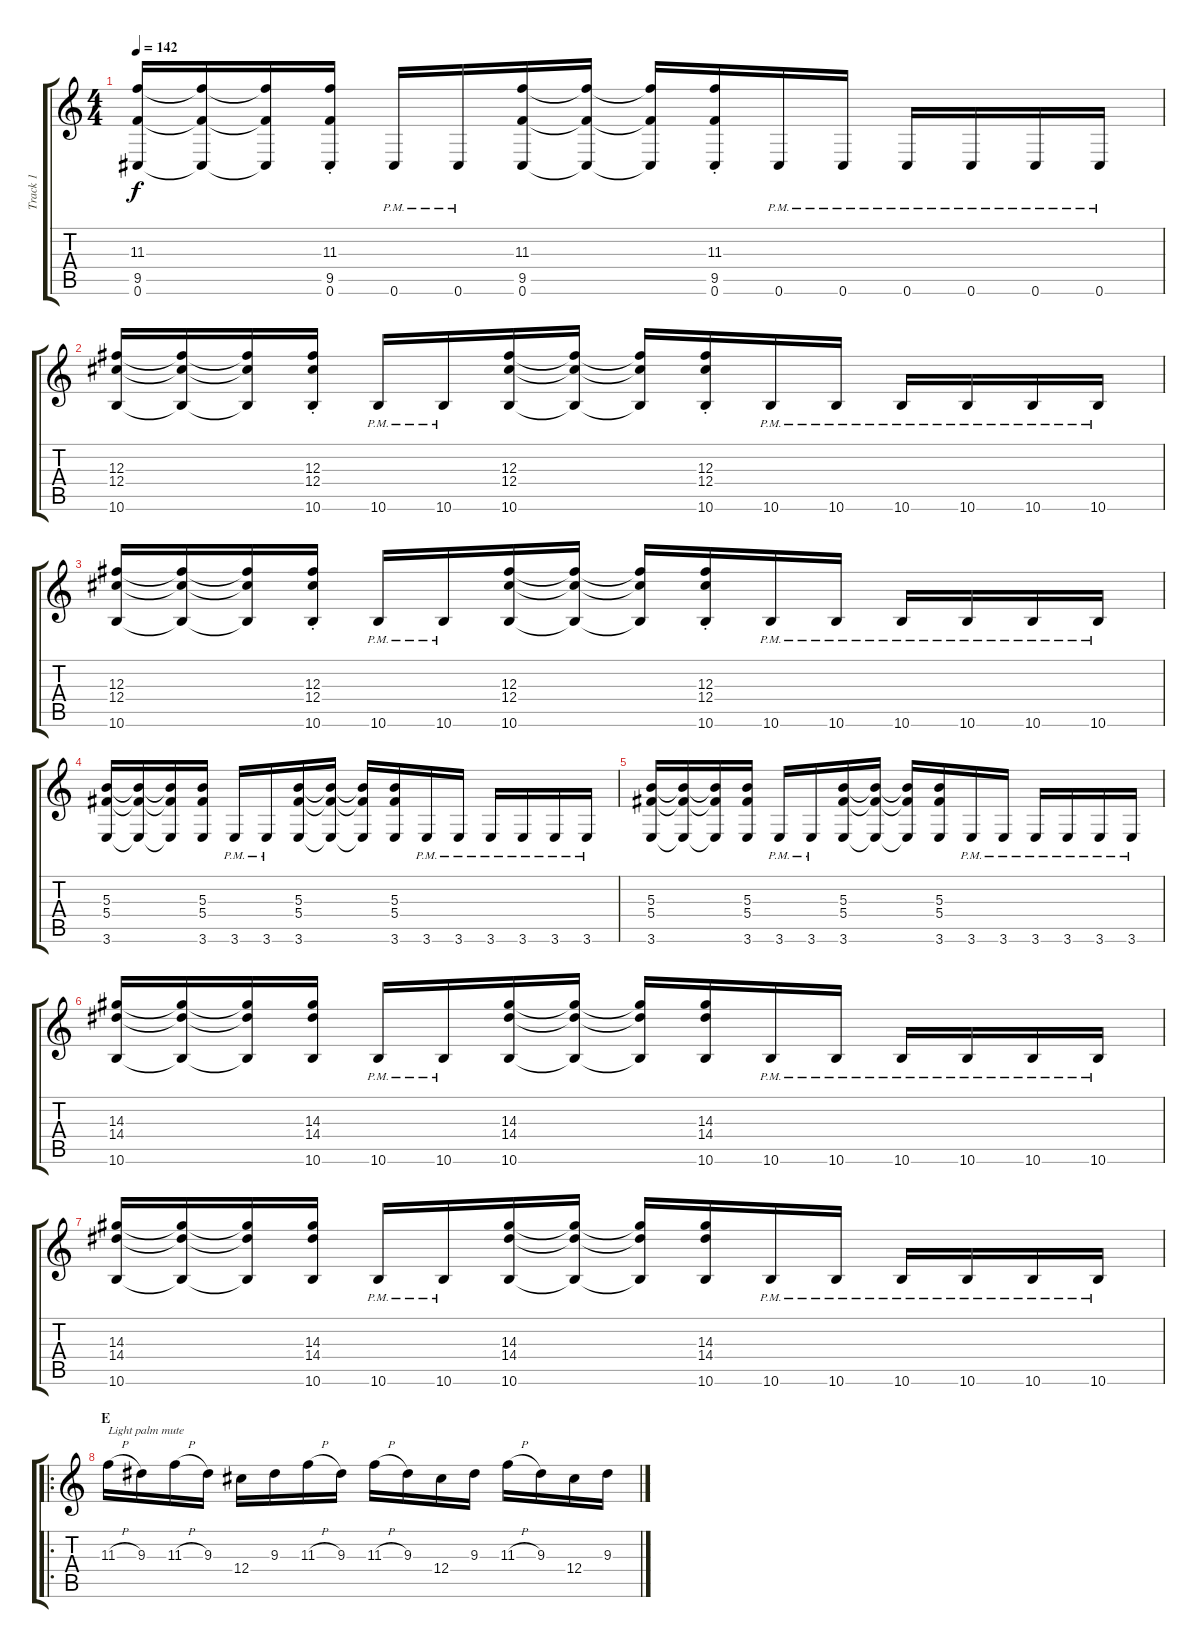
\track ("Track 1" "Track 1") {instrument distortionguitar}
\staff {score tabs}
\tuning (Eb4 Bb3 Gb3 Db3 Ab2 Db2) {hide}
\ts (4 4)
\tempo 142
\clef g2
\ks c
(11.3 9.5 0.6).16{dy f} (11.3{t} 9.5{t} 0.6{t}).16 (11.3{t} 9.5{t} 0.6{t}).16 (11.3{st} 9.5{st} 0.6{st}).16 0.6{pm}.16 0.6{pm}.16 (11.3 9.5 0.6).16 (11.3{t} 9.5{t} 0.6{t}).16 (11.3{t} 9.5{t} 0.6{t}).16 (11.3{st} 9.5{st} 0.6{st}).16 0.6{pm}.16 0.6{pm}.16 0.6{pm}.16 0.6{pm}.16 0.6{pm}.16 0.6{pm}.16 |
(12.3 12.4 10.6).16 (12.3{t} 12.4{t} 10.6{t}).16 (12.3{t} 12.4{t} 10.6{t}).16 (12.3{st} 12.4 10.6).16 10.6{pm}.16 10.6{pm}.16 (12.3 12.4 10.6).16 (12.3{t} 12.4{t} 10.6{t}).16 (12.3{t} 12.4{t} 10.6{t}).16 (12.3{st} 12.4 10.6).16 10.6{pm}.16 10.6{pm}.16 10.6{pm}.16 10.6{pm}.16 10.6{pm}.16 10.6{pm}.16 |
(12.3 12.4 10.6).16 (12.3{t} 12.4{t} 10.6{t}).16 (12.3{t} 12.4{t} 10.6{t}).16 (12.3{st} 12.4 10.6).16 10.6{pm}.16 10.6{pm}.16 (12.3 12.4 10.6).16 (12.3{t} 12.4{t} 10.6{t}).16 (12.3{t} 12.4{t} 10.6{t}).16 (12.3{st} 12.4 10.6).16 10.6{pm}.16 10.6{pm}.16 10.6{pm}.16 10.6{pm}.16 10.6{pm}.16 10.6{pm}.16 |
(5.3 5.4 3.6).16 (5.3{t} 5.4{t} 3.6{t}).16 (5.3{t} 5.4{t} 3.6{t}).16 (5.3 5.4 3.6).16 3.6{pm}.16 3.6{pm}.16 (5.3 5.4 3.6).16 (5.3{t} 5.4{t} 3.6{t}).16 (5.3{t} 5.4{t} 3.6{t}).16 (5.3 5.4 3.6).16 3.6{pm}.16 3.6{pm}.16 3.6{pm}.16 3.6{pm}.16 3.6{pm}.16 3.6{pm}.16 |
(5.3 5.4 3.6).16 (5.3{t} 5.4{t} 3.6{t}).16 (5.3{t} 5.4{t} 3.6{t}).16 (5.3 5.4 3.6).16 3.6{pm}.16 3.6{pm}.16 (5.3 5.4 3.6).16 (5.3{t} 5.4{t} 3.6{t}).16 (5.3{t} 5.4{t} 3.6{t}).16 (5.3 5.4 3.6).16 3.6{pm}.16 3.6{pm}.16 3.6{pm}.16 3.6{pm}.16 3.6{pm}.16 3.6{pm}.16 |
(14.3 14.4 10.6).16 (14.3{t} 14.4{t} 10.6{t}).16 (14.3{t} 14.4{t} 10.6{t}).16 (14.3 14.4 10.6).16 10.6{pm}.16 10.6{pm}.16 (14.3 14.4 10.6).16 (14.3{t} 14.4{t} 10.6{t}).16 (14.3{t} 14.4{t} 10.6{t}).16 (14.3 14.4 10.6).16 10.6{pm}.16 10.6{pm}.16 10.6{pm}.16 10.6{pm}.16 10.6{pm}.16 10.6{pm}.16 |
(14.3 14.4 10.6).16 (14.3{t} 14.4{t} 10.6{t}).16 (14.3{t} 14.4{t} 10.6{t}).16 (14.3 14.4 10.6).16 10.6{pm}.16 10.6{pm}.16 (14.3 14.4 10.6).16 (14.3{t} 14.4{t} 10.6{t}).16 (14.3{t} 14.4{t} 10.6{t}).16 (14.3 14.4 10.6).16 10.6{pm}.16 10.6{pm}.16 10.6{pm}.16 10.6{pm}.16 10.6{pm}.16 10.6{pm}.16 |
\ro
\section ("" "E")
11.3{h}.16{txt "Light palm mute"} 9.3.16 11.3{h}.16 9.3.16 12.4.16 9.3.16 11.3{h}.16 9.3.16 11.3{h}.16 9.3.16 12.4.16 9.3.16 11.3{h}.16 9.3.16 12.4.16 9.3.16
